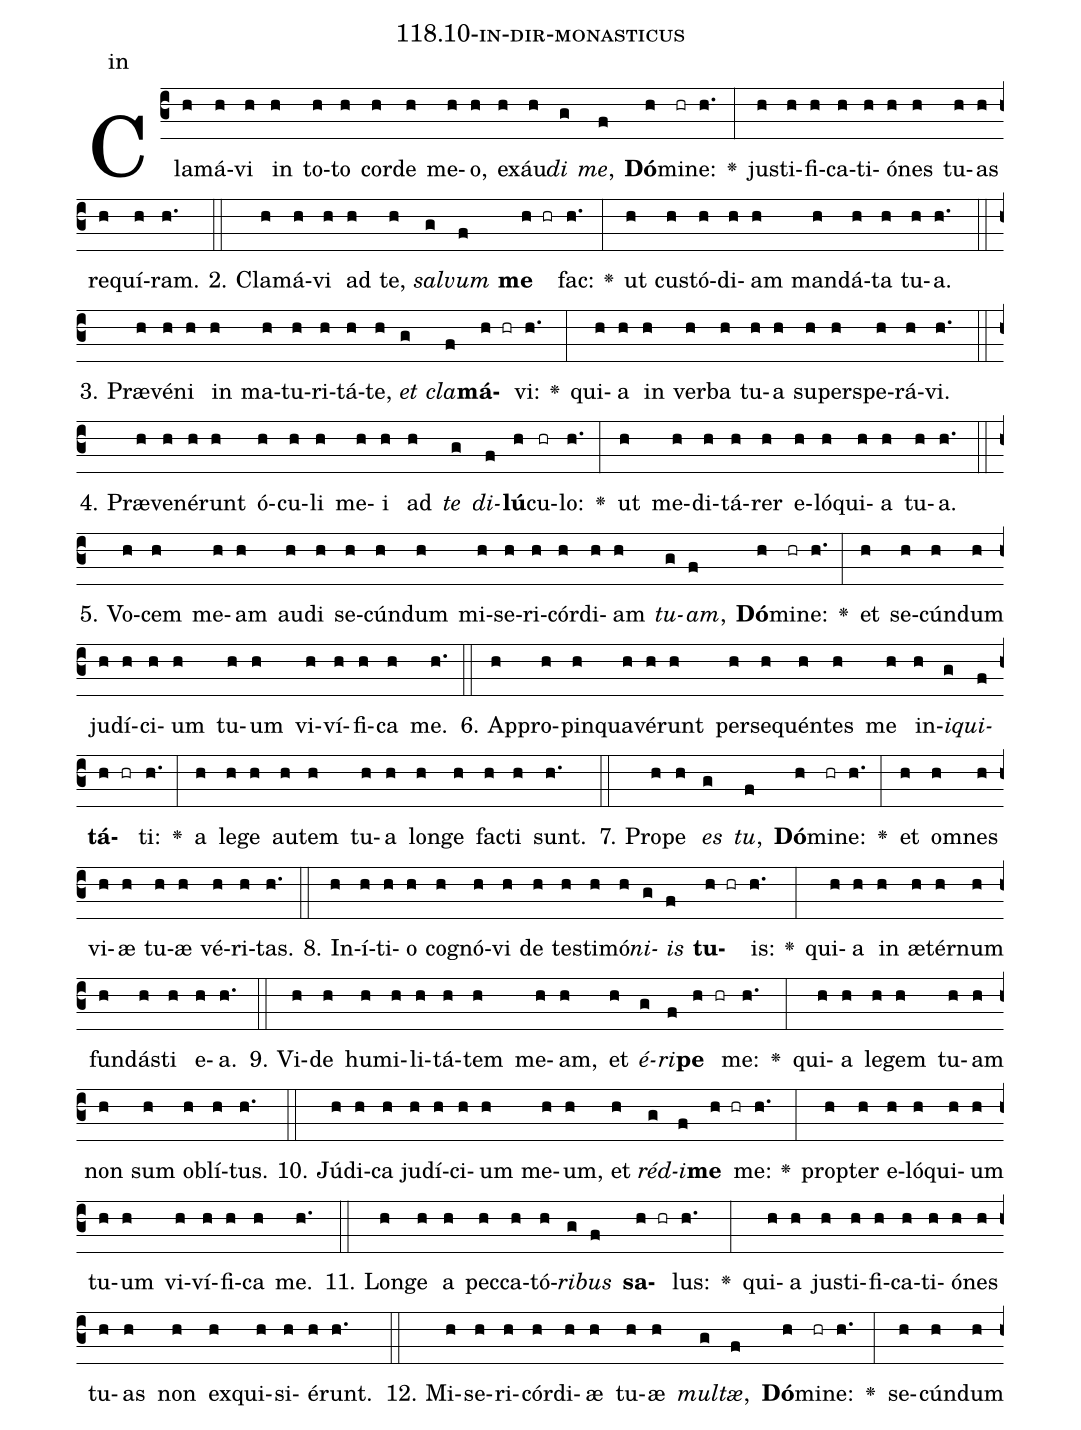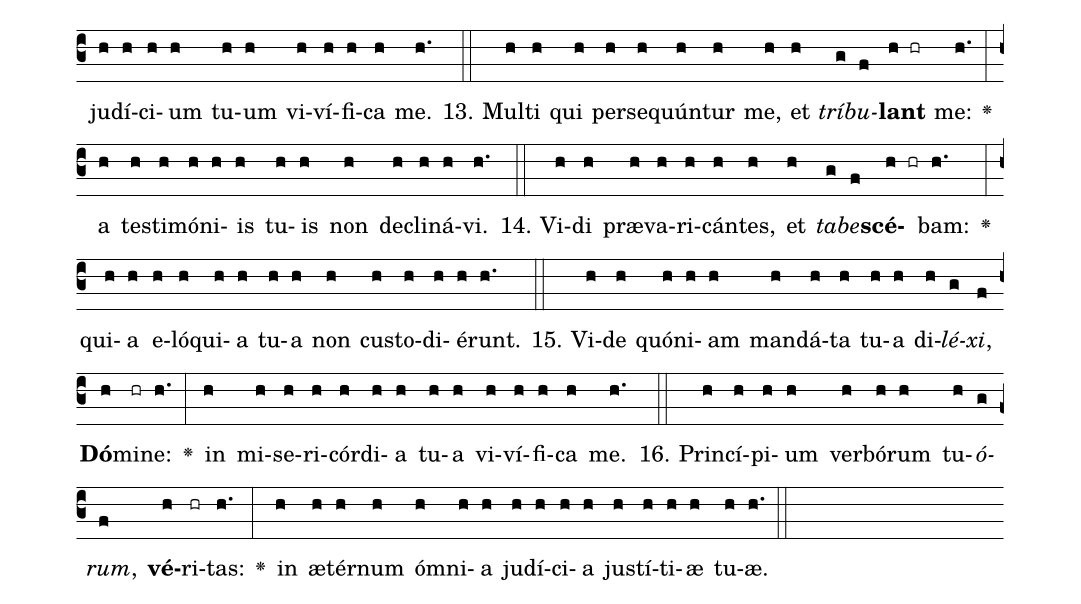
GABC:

name: 118.10-in-dir-monasticus;
annotation: in;
%%
(c3)Cla(h)má(h)vi(h) in(h) to(h)to(h) cor(h)de(h) me(h)o,(h) ex(h)áu(h)<i>di</i>(g) <i>me</i>,(f) <b>Dó</b>(h)mi(hr)ne:(h.) <v>\greheightstar</v>(:) jus(h)ti(h)fi(h)ca(h)ti(h)ó(h)nes(h) tu(h)as(h) re(h)quí(h)ram.(h.) (::)
2. Cla(h)má(h)vi(h) ad(h) te,(h) <i>sal</i>(g)<i>vum</i>(f) <b>me</b>(h hr) fac:(h.) <v>\greheightstar</v>(:) ut(h) cus(h)tó(h)di(h)am(h) man(h)dá(h)ta(h) tu(h)a.(h.) (::)
3. Præ(h)vé(h)ni(h) in(h) ma(h)tu(h)ri(h)tá(h)te,(h) <i>et</i>(g) <i>cla</i>(f)<b>má</b>(h hr)vi:(h.) <v>\greheightstar</v>(:) qui(h)a(h) in(h) ver(h)ba(h) tu(h)a(h) su(h)per(h)spe(h)rá(h)vi.(h.) (::)
4. Præ(h)ve(h)né(h)runt(h) ó(h)cu(h)li(h) me(h)i(h) ad(h) <i>te</i>(g) <i>di</i>(f)<b>lú</b>(h)cu(hr)lo:(h.) <v>\greheightstar</v>(:) ut(h) me(h)di(h)tá(h)rer(h) e(h)ló(h)qui(h)a(h) tu(h)a.(h.) (::)
5. Vo(h)cem(h) me(h)am(h) au(h)di(h) se(h)cún(h)dum(h) mi(h)se(h)ri(h)cór(h)di(h)am(h) <i>tu</i>(g)<i>am</i>,(f) <b>Dó</b>(h)mi(hr)ne:(h.) <v>\greheightstar</v>(:) et(h) se(h)cún(h)dum(h) ju(h)dí(h)ci(h)um(h) tu(h)um(h) vi(h)ví(h)fi(h)ca(h) me.(h.) (::)
6. Ap(h)pro(h)pin(h)qua(h)vé(h)runt(h) per(h)se(h)quén(h)tes(h) me(h) in(h)<i>i</i>(g)<i>qui</i>(f)<b>tá</b>(h hr)ti:(h.) <v>\greheightstar</v>(:) a(h) le(h)ge(h) au(h)tem(h) tu(h)a(h) lon(h)ge(h) fac(h)ti(h) sunt.(h.) (::)
7. Pro(h)pe(h) <i>es</i>(g) <i>tu</i>,(f) <b>Dó</b>(h)mi(hr)ne:(h.) <v>\greheightstar</v>(:) et(h) om(h)nes(h) vi(h)æ(h) tu(h)æ(h) vé(h)ri(h)tas.(h.) (::)
8. In(h)í(h)ti(h)o(h) co(h)gnó(h)vi(h) de(h) tes(h)ti(h)mó(h)<i>ni</i>(g)<i>is</i>(f) <b>tu</b>(h hr)is:(h.) <v>\greheightstar</v>(:) qui(h)a(h) in(h) æ(h)tér(h)num(h) fun(h)dás(h)ti(h) e(h)a.(h.) (::)
9. Vi(h)de(h) hu(h)mi(h)li(h)tá(h)tem(h) me(h)am,(h) et(h) <i>é</i>(g)<i>ri</i>(f)<b>pe</b>(h hr) me:(h.) <v>\greheightstar</v>(:) qui(h)a(h) le(h)gem(h) tu(h)am(h) non(h) sum(h) ob(h)lí(h)tus.(h.) (::)
10. Jú(h)di(h)ca(h) ju(h)dí(h)ci(h)um(h) me(h)um,(h) et(h) <i>réd</i>(g)<i>i</i>(f)<b>me</b>(h hr) me:(h.) <v>\greheightstar</v>(:) prop(h)ter(h) e(h)ló(h)qui(h)um(h) tu(h)um(h) vi(h)ví(h)fi(h)ca(h) me.(h.) (::)
11. Lon(h)ge(h) a(h) pec(h)ca(h)tó(h)<i>ri</i>(g)<i>bus</i>(f) <b>sa</b>(h hr)lus:(h.) <v>\greheightstar</v>(:) qui(h)a(h) jus(h)ti(h)fi(h)ca(h)ti(h)ó(h)nes(h) tu(h)as(h) non(h) ex(h)qui(h)si(h)é(h)runt.(h.) (::)
12. Mi(h)se(h)ri(h)cór(h)di(h)æ(h) tu(h)æ(h) <i>mul</i>(g)<i>tæ</i>,(f) <b>Dó</b>(h)mi(hr)ne:(h.) <v>\greheightstar</v>(:) se(h)cún(h)dum(h) ju(h)dí(h)ci(h)um(h) tu(h)um(h) vi(h)ví(h)fi(h)ca(h) me.(h.) (::)
13. Mul(h)ti(h) qui(h) per(h)se(h)quún(h)tur(h) me,(h) et(h) <i>trí</i>(g)<i>bu</i>(f)<b>lant</b>(h hr) me:(h.) <v>\greheightstar</v>(:) a(h) tes(h)ti(h)mó(h)ni(h)is(h) tu(h)is(h) non(h) de(h)cli(h)ná(h)vi.(h.) (::)
14. Vi(h)di(h) præ(h)va(h)ri(h)cán(h)tes,(h) et(h) <i>ta</i>(g)<i>be</i>(f)<b>scé</b>(h hr)bam:(h.) <v>\greheightstar</v>(:) qui(h)a(h) e(h)ló(h)qui(h)a(h) tu(h)a(h) non(h) cus(h)to(h)di(h)é(h)runt.(h.) (::)
15. Vi(h)de(h) quón(h)i(h)am(h) man(h)dá(h)ta(h) tu(h)a(h) di(h)<i>lé</i>(g)<i>xi</i>,(f) <b>Dó</b>(h)mi(hr)ne:(h.) <v>\greheightstar</v>(:) in(h) mi(h)se(h)ri(h)cór(h)di(h)a(h) tu(h)a(h) vi(h)ví(h)fi(h)ca(h) me.(h.) (::)
16. Prin(h)cí(h)pi(h)um(h) ver(h)bó(h)rum(h) tu(h)<i>ó</i>(g)<i>rum</i>,(f) <b>vé</b>(h)ri(hr)tas:(h.) <v>\greheightstar</v>(:) in(h) æ(h)tér(h)num(h) óm(h)ni(h)a(h) ju(h)dí(h)ci(h)a(h) jus(h)tí(h)ti(h)æ(h) tu(h)æ.(h.) (::)
